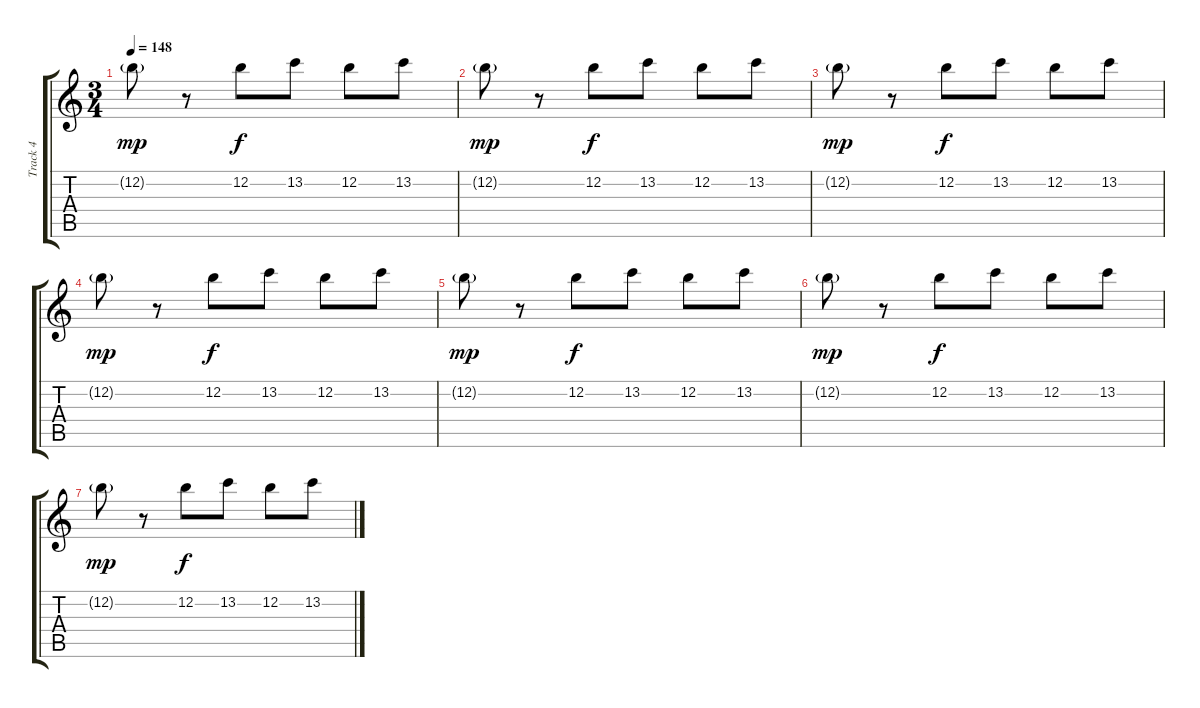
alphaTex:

\track ("Track 4" "Track 4") {instrument electricguitarjazz}
\staff {score tabs}
\tuning (E4 B3 G3 D3 A2 E2) {hide}
\ts (3 4)
\tempo 148
\clef g2
\ks c
12.2{g}.8{dy mp} r.8 12.2.8{dy f} 13.2.8 12.2.8 13.2.8 |
12.2{g}.8{dy mp} r.8 12.2.8{dy f} 13.2.8 12.2.8 13.2.8 |
12.2{g}.8{dy mp} r.8 12.2.8{dy f} 13.2.8 12.2.8 13.2.8 |
12.2{g}.8{dy mp} r.8 12.2.8{dy f} 13.2.8 12.2.8 13.2.8 |
12.2{g}.8{dy mp volume 2} r.8 12.2.8{dy f} 13.2.8 12.2.8 13.2.8 |
12.2{g}.8{dy mp} r.8 12.2.8{dy f} 13.2.8 12.2.8 13.2.8 |
12.2{g}.8{dy mp} r.8 12.2.8{dy f} 13.2.8 12.2.8 13.2.8
